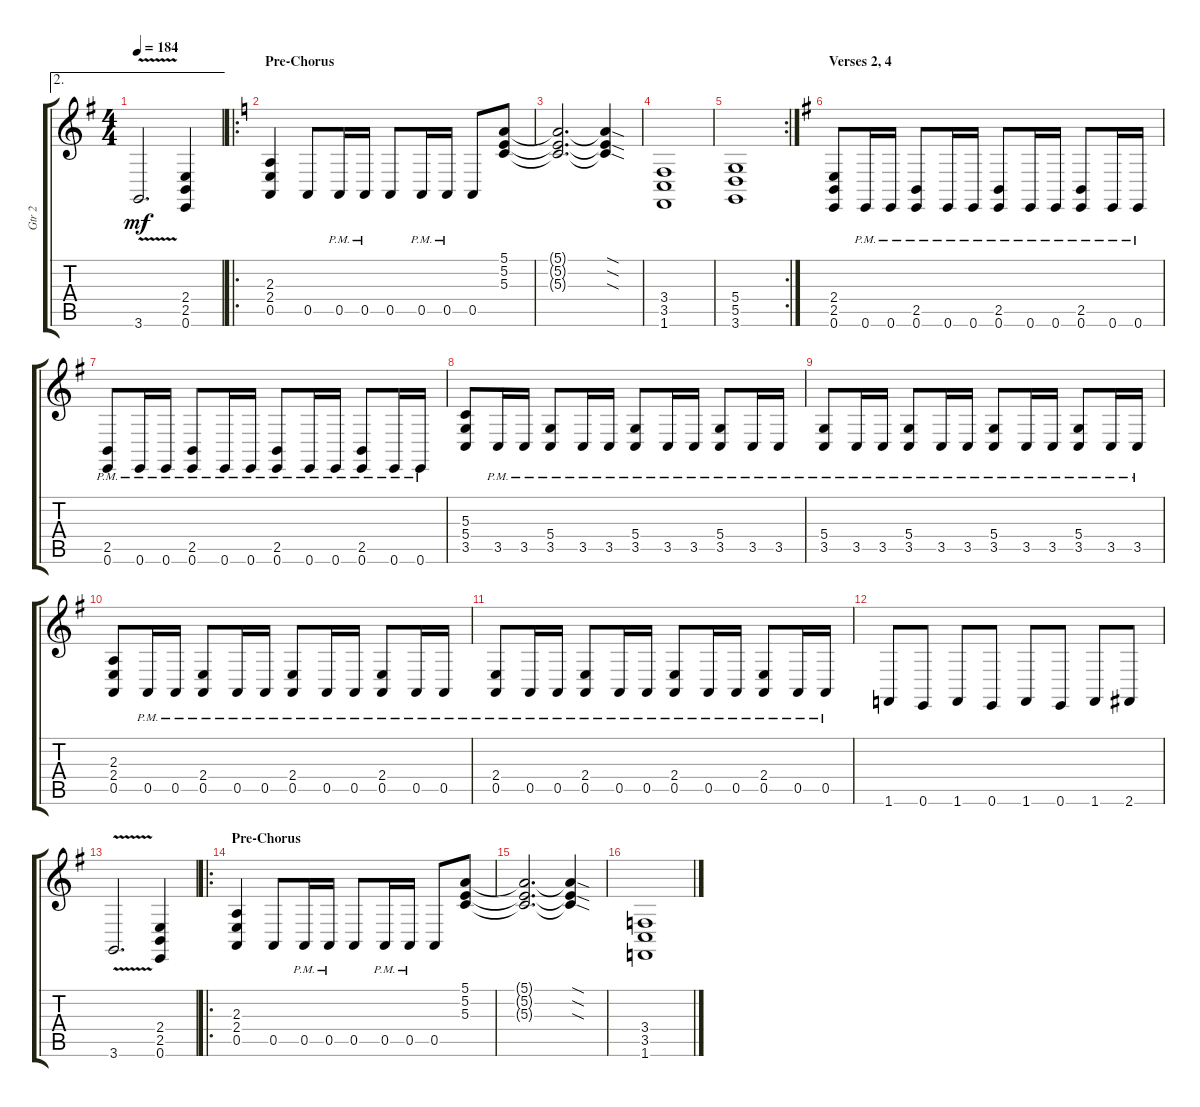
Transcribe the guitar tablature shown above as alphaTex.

\track ("Gtr 2" "Gtr 2") {instrument acousticgrandpiano}
\staff {score tabs}
\tuning (E4 B3 G3 D3 A2 E2) {hide}
\ae 2
\ts (4 4)
\tempo 184
\clef g2
\ks g
3.6{v}.2{d dy mf} (2.4 2.5 0.6).4 |
\ro
\section ("" "Pre-Chorus")
\ks c
(2.3 2.4 0.5).4 0.5.8 0.5{pm}.16 0.5{pm}.16 0.5.8 0.5{pm}.16 0.5{pm}.16 0.5.8 (5.1 5.2 5.3).8 |
(5.1{t} 5.2{t} 5.3{t}).2{d} (5.1{sod t} 5.2{sod t} 5.3{sod t}).4 |
(3.4 3.5 1.6).1 |
\rc 2
(5.4 5.5 3.6).1 |
\section ("" "Verses 2, 4")
\ks g
(2.4 2.5 0.6).8 0.6{pm}.16 0.6{pm}.16 (2.5{pm} 0.6{pm}).8 0.6{pm}.16 0.6{pm}.16 (2.5{pm} 0.6{pm}).8 0.6{pm}.16 0.6{pm}.16 (2.5{pm} 0.6{pm}).8 0.6{pm}.16 0.6{pm}.16 |
(2.5{pm} 0.6{pm}).8 0.6{pm}.16 0.6{pm}.16 (2.5{pm} 0.6{pm}).8 0.6{pm}.16 0.6{pm}.16 (2.5{pm} 0.6{pm}).8 0.6{pm}.16 0.6{pm}.16 (2.5{pm} 0.6{pm}).8 0.6{pm}.16 0.6{pm}.16 |
(5.3 5.4 3.5).8 3.5{pm}.16 3.5{pm}.16 (5.4{pm} 3.5{pm}).8 3.5{pm}.16 3.5{pm}.16 (5.4{pm} 3.5{pm}).8 3.5{pm}.16 3.5{pm}.16 (5.4{pm} 3.5{pm}).8 3.5{pm}.16 3.5{pm}.16 |
(5.4{pm} 3.5{pm}).8 3.5{pm}.16 3.5{pm}.16 (5.4{pm} 3.5{pm}).8 3.5{pm}.16 3.5{pm}.16 (5.4{pm} 3.5{pm}).8 3.5{pm}.16 3.5{pm}.16 (5.4{pm} 3.5{pm}).8 3.5{pm}.16 3.5{pm}.16 |
(2.3 2.4 0.5).8 0.5{pm}.16 0.5{pm}.16 (2.4{pm} 0.5{pm}).8 0.5{pm}.16 0.5{pm}.16 (2.4{pm} 0.5{pm}).8 0.5{pm}.16 0.5{pm}.16 (2.4{pm} 0.5{pm}).8 0.5{pm}.16 0.5{pm}.16 |
(2.4{pm} 0.5{pm}).8 0.5{pm}.16 0.5{pm}.16 (2.4{pm} 0.5{pm}).8 0.5{pm}.16 0.5{pm}.16 (2.4{pm} 0.5{pm}).8 0.5{pm}.16 0.5{pm}.16 (2.4{pm} 0.5{pm}).8 0.5{pm}.16 0.5{pm}.16 |
1.6.8 0.6.8 1.6.8 0.6.8 1.6.8 0.6.8 1.6.8 2.6.8 |
3.6{v}.2{d} (2.4 2.5 0.6).4 |
\ro
\section ("" "Pre-Chorus")
(2.3 2.4 0.5).4 0.5.8 0.5{pm}.16 0.5{pm}.16 0.5.8 0.5{pm}.16 0.5{pm}.16 0.5.8 (5.1 5.2 5.3).8 |
(5.1{t} 5.2{t} 5.3{t}).2{d} (5.1{sod t} 5.2{sod t} 5.3{sod t}).4 |
(3.4 3.5 1.6).1
